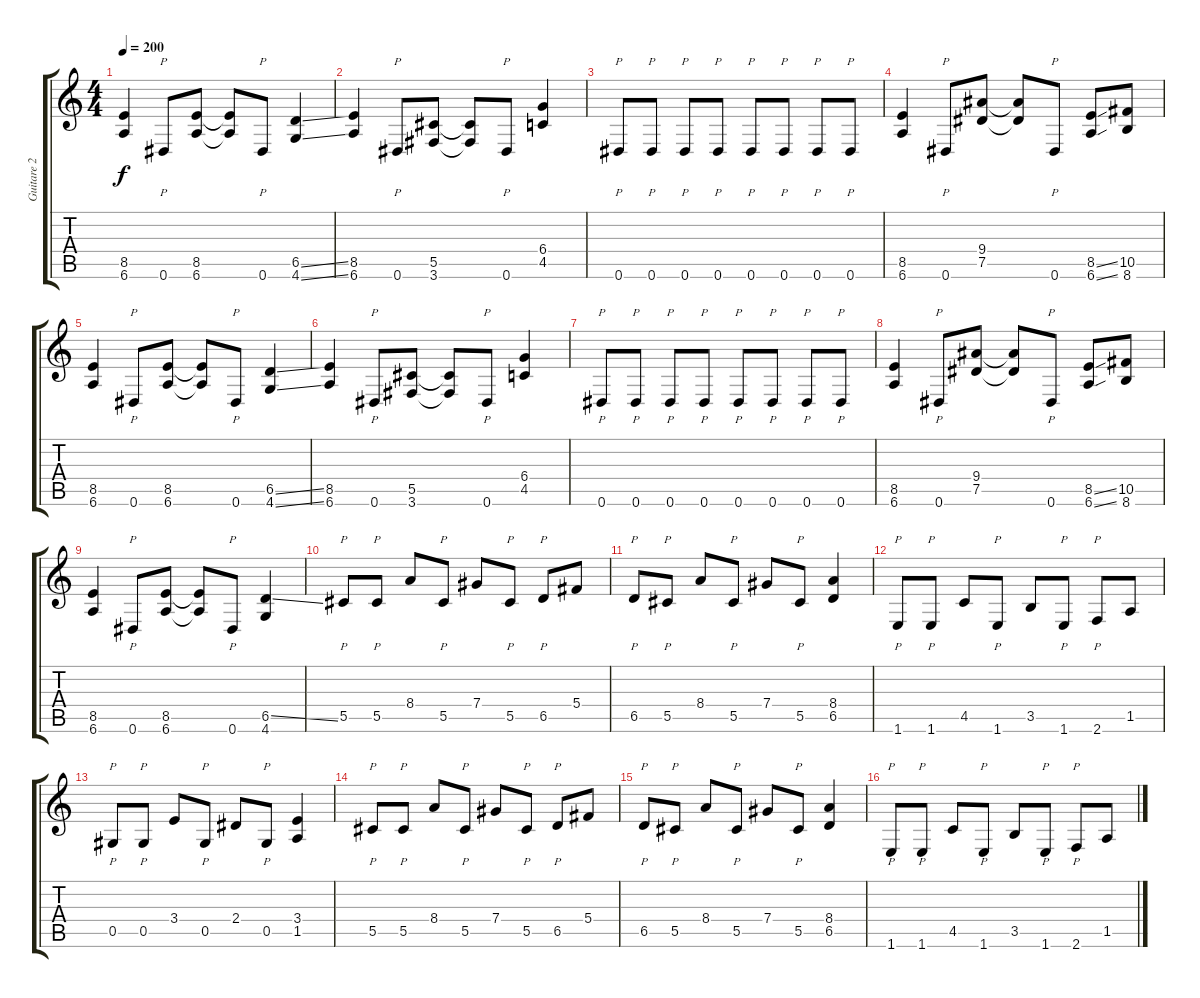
\track ("Guitare 2" "Guitare 2") {instrument distortionguitar}
\staff {score tabs}
\tuning (Eb4 Bb3 Gb3 Db3 Ab2 Eb2) {hide}
\ts (4 4)
\tempo 200
\clef g2
\ks c
(8.5 6.6).4{dy f} 0.6.8{p} (8.5 6.6).8 (8.5{t} 6.6{t}).8 0.6.8{p} (6.5{ss} 4.6{ss}).4 |
(8.5 6.6).4 0.6.8{p} (5.5 3.6).8 (5.5{t} 3.6{t}).8 0.6.8{p} (6.4 4.5).4 |
0.6.8{p} 0.6.8{p} 0.6.8{p} 0.6.8{p} 0.6.8{p} 0.6.8{p} 0.6.8{p} 0.6.8{p} |
(8.5 6.6).4 0.6.8{p} (9.4 7.5).8 (9.4{t} 7.5{t}).8 0.6.8{p} (8.5{ss} 6.6{ss}).8 (10.5 8.6).8 |
(8.5 6.6).4 0.6.8{p} (8.5 6.6).8 (8.5{t} 6.6{t}).8 0.6.8{p} (6.5{ss} 4.6{ss}).4 |
(8.5 6.6).4 0.6.8{p} (5.5 3.6).8 (5.5{t} 3.6{t}).8 0.6.8{p} (6.4 4.5).4 |
0.6.8{p} 0.6.8{p} 0.6.8{p} 0.6.8{p} 0.6.8{p} 0.6.8{p} 0.6.8{p} 0.6.8{p} |
(8.5 6.6).4 0.6.8{p} (9.4 7.5).8 (9.4{t} 7.5{t}).8 0.6.8{p} (8.5{ss} 6.6{ss}).8 (10.5 8.6).8 |
(8.5 6.6).4 0.6.8{p} (8.5 6.6).8 (8.5{t} 6.6{t}).8 0.6.8{p} (6.5{ss} 4.6).4 |
5.5.8{p} 5.5.8{p} 8.4.8 5.5.8{p} 7.4.8 5.5.8{p} 6.5.8{p} 5.4.8 |
6.5.8{p} 5.5.8{p} 8.4.8 5.5.8{p} 7.4.8 5.5.8{p} (8.4 6.5).4 |
1.6.8{p} 1.6.8{p} 4.5.8 1.6.8{p} 3.5.8 1.6.8{p} 2.6.8{p} 1.5.8 |
0.5.8{p} 0.5.8{p} 3.4.8 0.5.8{p} 2.4.8 0.5.8{p} (3.4 1.5).4 |
5.5.8{p} 5.5.8{p} 8.4.8 5.5.8{p} 7.4.8 5.5.8{p} 6.5.8{p} 5.4.8 |
6.5.8{p} 5.5.8{p} 8.4.8 5.5.8{p} 7.4.8 5.5.8{p} (8.4 6.5).4 |
1.6.8{p} 1.6.8{p} 4.5.8 1.6.8{p} 3.5.8 1.6.8{p} 2.6.8{p} 1.5.8
